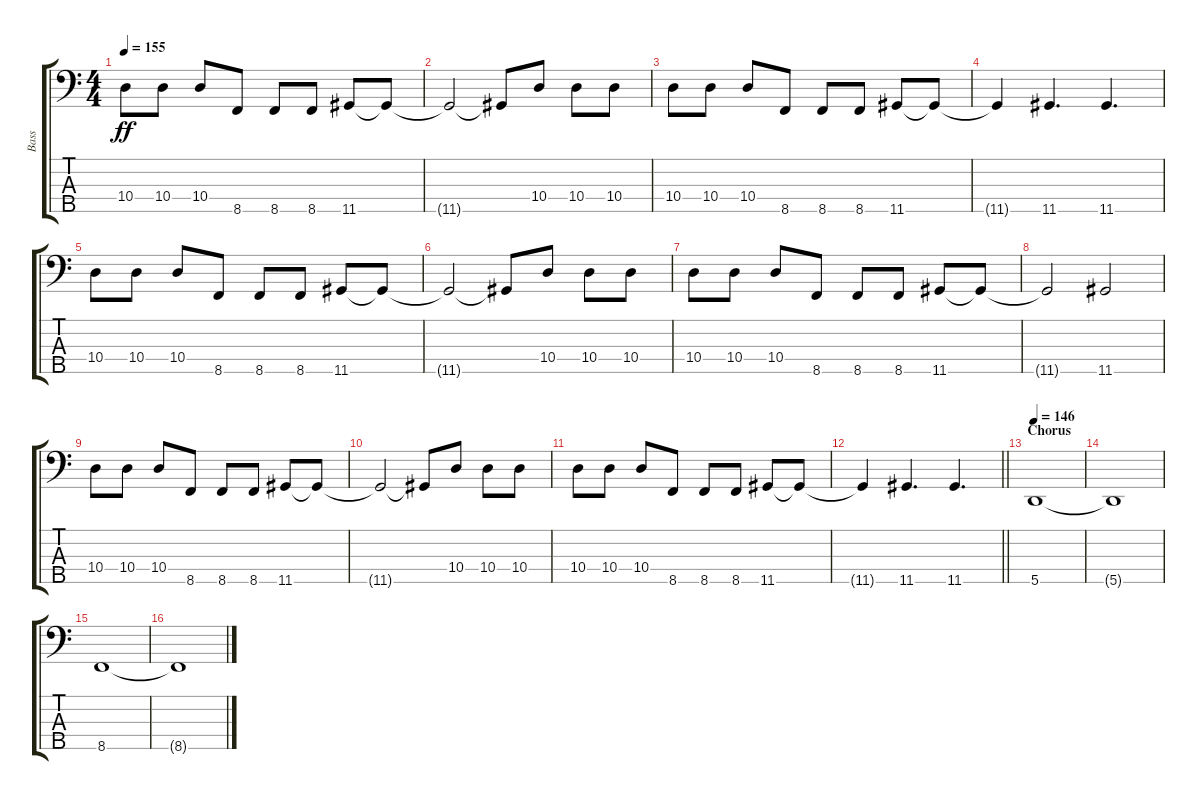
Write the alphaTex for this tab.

\track ("Bass" "Bass") {instrument electricbassfinger}
\staff {score tabs}
\tuning (G2 D2 A1 E1 A0) {hide}
\ts (4 4)
\tempo 155
\clef f4
\ks c
10.4.8{dy ff} 10.4.8 10.4.8 8.5.8 8.5.8 8.5.8 11.5.8 11.5{t}.8 |
11.5{t}.2 11.5{t}.8 10.4.8 10.4.8 10.4.8 |
10.4.8 10.4.8 10.4.8 8.5.8 8.5.8 8.5.8 11.5.8 11.5{t}.8 |
11.5{t}.4 11.5.4{d} 11.5.4{d} |
10.4.8 10.4.8 10.4.8 8.5.8 8.5.8 8.5.8 11.5.8 11.5{t}.8 |
11.5{t}.2 11.5{t}.8 10.4.8 10.4.8 10.4.8 |
10.4.8 10.4.8 10.4.8 8.5.8 8.5.8 8.5.8 11.5.8 11.5{t}.8 |
11.5{t}.2 11.5.2 |
10.4.8 10.4.8 10.4.8 8.5.8 8.5.8 8.5.8 11.5.8 11.5{t}.8 |
11.5{t}.2 11.5{t}.8 10.4.8 10.4.8 10.4.8 |
10.4.8 10.4.8 10.4.8 8.5.8 8.5.8 8.5.8 11.5.8 11.5{t}.8 |
\barLineRight lightlight
11.5{t}.4 11.5.4{d} 11.5.4{d} |
\section ("" "Chorus")
\tempo 146
5.5.1 |
5.5{t}.1 |
8.5.1 |
8.5{t}.1
